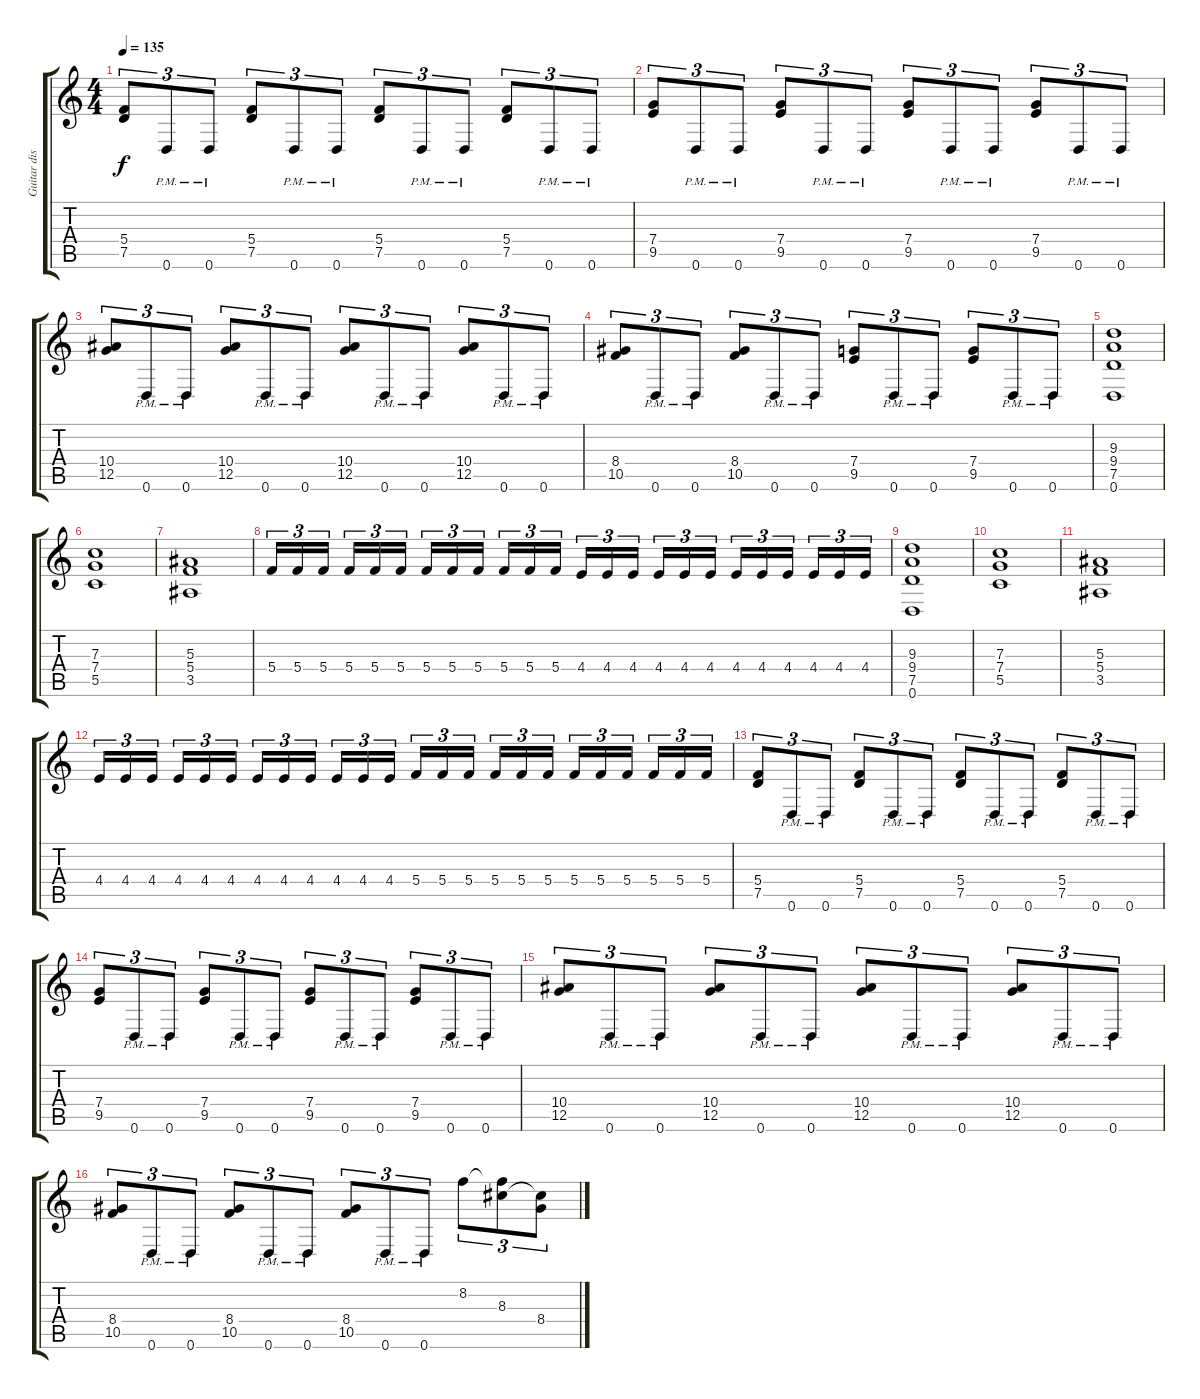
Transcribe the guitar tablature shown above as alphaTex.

\track ("Guitar distortion 2" "Guitar dis") {instrument distortionguitar}
\staff {score tabs}
\tuning (D4 A3 F3 C3 G2 D2) {hide}
\ts (4 4)
\tempo 135
\clef g2
\ks c
(5.4 7.5).8{tu (3 2) dy f} 0.6{pm}.8{tu (3 2)} 0.6{pm}.8{tu (3 2)} (5.4 7.5).8{tu (3 2)} 0.6{pm}.8{tu (3 2)} 0.6{pm}.8{tu (3 2)} (5.4 7.5).8{tu (3 2)} 0.6{pm}.8{tu (3 2)} 0.6{pm}.8{tu (3 2)} (5.4 7.5).8{tu (3 2)} 0.6{pm}.8{tu (3 2)} 0.6{pm}.8{tu (3 2)} |
(7.4 9.5).8{tu (3 2)} 0.6{pm}.8{tu (3 2)} 0.6{pm}.8{tu (3 2)} (7.4 9.5).8{tu (3 2)} 0.6{pm}.8{tu (3 2)} 0.6{pm}.8{tu (3 2)} (7.4 9.5).8{tu (3 2)} 0.6{pm}.8{tu (3 2)} 0.6{pm}.8{tu (3 2)} (7.4 9.5).8{tu (3 2)} 0.6{pm}.8{tu (3 2)} 0.6{pm}.8{tu (3 2)} |
(10.4 12.5).8{tu (3 2)} 0.6{pm}.8{tu (3 2)} 0.6{pm}.8{tu (3 2)} (10.4 12.5).8{tu (3 2)} 0.6{pm}.8{tu (3 2)} 0.6{pm}.8{tu (3 2)} (10.4 12.5).8{tu (3 2)} 0.6{pm}.8{tu (3 2)} 0.6{pm}.8{tu (3 2)} (10.4 12.5).8{tu (3 2)} 0.6{pm}.8{tu (3 2)} 0.6{pm}.8{tu (3 2)} |
(8.4 10.5).8{tu (3 2)} 0.6{pm}.8{tu (3 2)} 0.6{pm}.8{tu (3 2)} (8.4 10.5).8{tu (3 2)} 0.6{pm}.8{tu (3 2)} 0.6{pm}.8{tu (3 2)} (7.4 9.5).8{tu (3 2)} 0.6{pm}.8{tu (3 2)} 0.6{pm}.8{tu (3 2)} (7.4 9.5).8{tu (3 2)} 0.6{pm}.8{tu (3 2)} 0.6{pm}.8{tu (3 2)} |
(9.3 9.4 7.5 0.6).1 |
(7.3 7.4 5.5).1 |
(5.3 5.4 3.5).1 |
5.4.16{tu (3 2)} 5.4.16{tu (3 2)} 5.4.16{tu (3 2)} 5.4.16{tu (3 2)} 5.4.16{tu (3 2)} 5.4.16{tu (3 2)} 5.4.16{tu (3 2)} 5.4.16{tu (3 2)} 5.4.16{tu (3 2)} 5.4.16{tu (3 2)} 5.4.16{tu (3 2)} 5.4.16{tu (3 2)} 4.4.16{tu (3 2)} 4.4.16{tu (3 2)} 4.4.16{tu (3 2)} 4.4.16{tu (3 2)} 4.4.16{tu (3 2)} 4.4.16{tu (3 2)} 4.4.16{tu (3 2)} 4.4.16{tu (3 2)} 4.4.16{tu (3 2)} 4.4.16{tu (3 2)} 4.4.16{tu (3 2)} 4.4.16{tu (3 2)} |
(9.3 9.4 7.5 0.6).1 |
(7.3 7.4 5.5).1 |
(5.3 5.4 3.5).1 |
4.4.16{tu (3 2)} 4.4.16{tu (3 2)} 4.4.16{tu (3 2)} 4.4.16{tu (3 2)} 4.4.16{tu (3 2)} 4.4.16{tu (3 2)} 4.4.16{tu (3 2)} 4.4.16{tu (3 2)} 4.4.16{tu (3 2)} 4.4.16{tu (3 2)} 4.4.16{tu (3 2)} 4.4.16{tu (3 2)} 5.4.16{tu (3 2)} 5.4.16{tu (3 2)} 5.4.16{tu (3 2)} 5.4.16{tu (3 2)} 5.4.16{tu (3 2)} 5.4.16{tu (3 2)} 5.4.16{tu (3 2)} 5.4.16{tu (3 2)} 5.4.16{tu (3 2)} 5.4.16{tu (3 2)} 5.4.16{tu (3 2)} 5.4.16{tu (3 2)} |
(5.4 7.5).8{tu (3 2)} 0.6{pm}.8{tu (3 2)} 0.6{pm}.8{tu (3 2)} (5.4 7.5).8{tu (3 2)} 0.6{pm}.8{tu (3 2)} 0.6{pm}.8{tu (3 2)} (5.4 7.5).8{tu (3 2)} 0.6{pm}.8{tu (3 2)} 0.6{pm}.8{tu (3 2)} (5.4 7.5).8{tu (3 2)} 0.6{pm}.8{tu (3 2)} 0.6{pm}.8{tu (3 2)} |
(7.4 9.5).8{tu (3 2)} 0.6{pm}.8{tu (3 2)} 0.6{pm}.8{tu (3 2)} (7.4 9.5).8{tu (3 2)} 0.6{pm}.8{tu (3 2)} 0.6{pm}.8{tu (3 2)} (7.4 9.5).8{tu (3 2)} 0.6{pm}.8{tu (3 2)} 0.6{pm}.8{tu (3 2)} (7.4 9.5).8{tu (3 2)} 0.6{pm}.8{tu (3 2)} 0.6{pm}.8{tu (3 2)} |
(10.4 12.5).8{tu (3 2)} 0.6{pm}.8{tu (3 2)} 0.6{pm}.8{tu (3 2)} (10.4 12.5).8{tu (3 2)} 0.6{pm}.8{tu (3 2)} 0.6{pm}.8{tu (3 2)} (10.4 12.5).8{tu (3 2)} 0.6{pm}.8{tu (3 2)} 0.6{pm}.8{tu (3 2)} (10.4 12.5).8{tu (3 2)} 0.6{pm}.8{tu (3 2)} 0.6{pm}.8{tu (3 2)} |
(8.4 10.5).8{tu (3 2)} 0.6{pm}.8{tu (3 2)} 0.6{pm}.8{tu (3 2)} (8.4 10.5).8{tu (3 2)} 0.6{pm}.8{tu (3 2)} 0.6{pm}.8{tu (3 2)} (8.4 10.5).8{tu (3 2)} 0.6{pm}.8{tu (3 2)} 0.6{pm}.8{tu (3 2)} 8.2.8{tu (3 2)} (8.2{t} 8.3).8{tu (3 2)} (8.3{t} 8.4).8{tu (3 2)}
